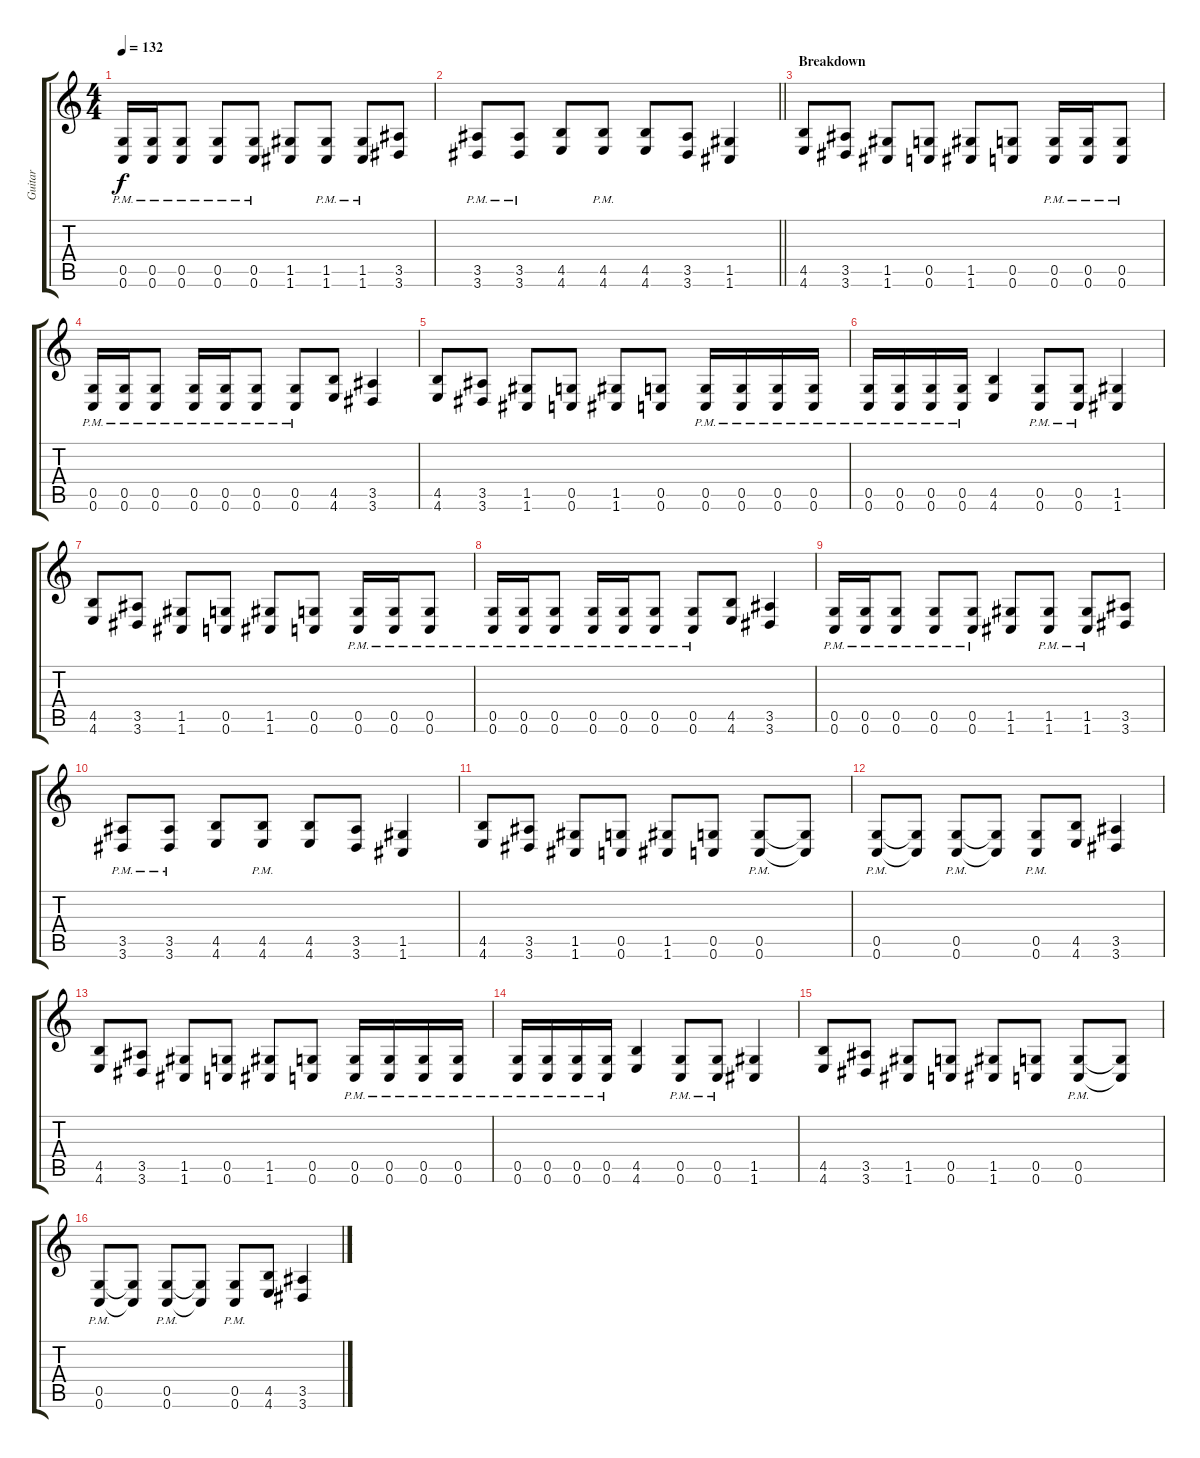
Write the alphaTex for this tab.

\track ("Guitar" "Guitar") {instrument distortionguitar}
\staff {score tabs}
\tuning (D4 A3 F3 C3 G2 C2) {hide}
\ts (4 4)
\tempo 132
\clef g2
\ks c
(0.5{pm} 0.6{pm}).16{dy f} (0.5{pm} 0.6{pm}).16 (0.5{pm} 0.6{pm}).8 (0.5{pm} 0.6{pm}).8 (0.5{pm} 0.6{pm}).8 (1.5 1.6).8 (1.5{pm} 1.6{pm}).8 (1.5{pm} 1.6{pm}).8 (3.5 3.6).8 |
\barLineRight lightlight
(3.5{pm} 3.6{pm}).8 (3.5{pm} 3.6{pm}).8 (4.5 4.6).8 (4.5{pm} 4.6{pm}).8 (4.5 4.6).8 (3.5 3.6).8 (1.5 1.6).4 |
\section ("" "Breakdown")
(4.5 4.6).8 (3.5 3.6).8 (1.5 1.6).8 (0.5 0.6).8 (1.5 1.6).8 (0.5 0.6).8 (0.5{pm} 0.6{pm}).16 (0.5{pm} 0.6{pm}).16 (0.5{pm} 0.6{pm}).8 |
(0.5{pm} 0.6{pm}).16 (0.5{pm} 0.6{pm}).16 (0.5{pm} 0.6{pm}).8 (0.5{pm} 0.6{pm}).16 (0.5{pm} 0.6{pm}).16 (0.5{pm} 0.6{pm}).8 (0.5{pm} 0.6{pm}).8 (4.5 4.6).8 (3.5 3.6).4 |
(4.5 4.6).8 (3.5 3.6).8 (1.5 1.6).8 (0.5 0.6).8 (1.5 1.6).8 (0.5 0.6).8 (0.5{pm} 0.6{pm}).16 (0.5{pm} 0.6{pm}).16 (0.5{pm} 0.6{pm}).16 (0.5{pm} 0.6{pm}).16 |
(0.5{pm} 0.6{pm}).16 (0.5{pm} 0.6{pm}).16 (0.5{pm} 0.6{pm}).16 (0.5{pm} 0.6{pm}).16 (4.5 4.6).4 (0.5{pm} 0.6{pm}).8 (0.5{pm} 0.6{pm}).8 (1.5 1.6).4 |
(4.5 4.6).8 (3.5 3.6).8 (1.5 1.6).8 (0.5 0.6).8 (1.5 1.6).8 (0.5 0.6).8 (0.5{pm} 0.6{pm}).16 (0.5{pm} 0.6{pm}).16 (0.5{pm} 0.6{pm}).8 |
(0.5{pm} 0.6{pm}).16 (0.5{pm} 0.6{pm}).16 (0.5{pm} 0.6{pm}).8 (0.5{pm} 0.6{pm}).16 (0.5{pm} 0.6{pm}).16 (0.5{pm} 0.6{pm}).8 (0.5{pm} 0.6{pm}).8 (4.5 4.6).8 (3.5 3.6).4 |
(0.5{pm} 0.6{pm}).16 (0.5{pm} 0.6{pm}).16 (0.5{pm} 0.6{pm}).8 (0.5{pm} 0.6{pm}).8 (0.5{pm} 0.6{pm}).8 (1.5 1.6).8 (1.5{pm} 1.6{pm}).8 (1.5{pm} 1.6{pm}).8 (3.5 3.6).8 |
(3.5{pm} 3.6{pm}).8 (3.5{pm} 3.6{pm}).8 (4.5 4.6).8 (4.5{pm} 4.6{pm}).8 (4.5 4.6).8 (3.5 3.6).8 (1.5 1.6).4 |
(4.5 4.6).8 (3.5 3.6).8 (1.5 1.6).8 (0.5 0.6).8 (1.5 1.6).8 (0.5 0.6).8 (0.5{pm} 0.6{pm}).8 (0.5{t} 0.6{t}).8 |
(0.5{pm} 0.6{pm}).8 (0.5{t} 0.6{t}).8 (0.5{pm} 0.6{pm}).8 (0.5{t} 0.6{t}).8 (0.5{pm} 0.6{pm}).8 (4.5 4.6).8 (3.5 3.6).4 |
(4.5 4.6).8 (3.5 3.6).8 (1.5 1.6).8 (0.5 0.6).8 (1.5 1.6).8 (0.5 0.6).8 (0.5{pm} 0.6{pm}).16 (0.5{pm} 0.6{pm}).16 (0.5{pm} 0.6{pm}).16 (0.5{pm} 0.6{pm}).16 |
(0.5{pm} 0.6{pm}).16 (0.5{pm} 0.6{pm}).16 (0.5{pm} 0.6{pm}).16 (0.5{pm} 0.6{pm}).16 (4.5 4.6).4 (0.5{pm} 0.6{pm}).8 (0.5{pm} 0.6{pm}).8 (1.5 1.6).4 |
(4.5 4.6).8 (3.5 3.6).8 (1.5 1.6).8 (0.5 0.6).8 (1.5 1.6).8 (0.5 0.6).8 (0.5{pm} 0.6{pm}).8 (0.5{t} 0.6{t}).8 |
(0.5{pm} 0.6{pm}).8 (0.5{t} 0.6{t}).8 (0.5{pm} 0.6{pm}).8 (0.5{t} 0.6{t}).8 (0.5{pm} 0.6{pm}).8 (4.5 4.6).8 (3.5 3.6).4
